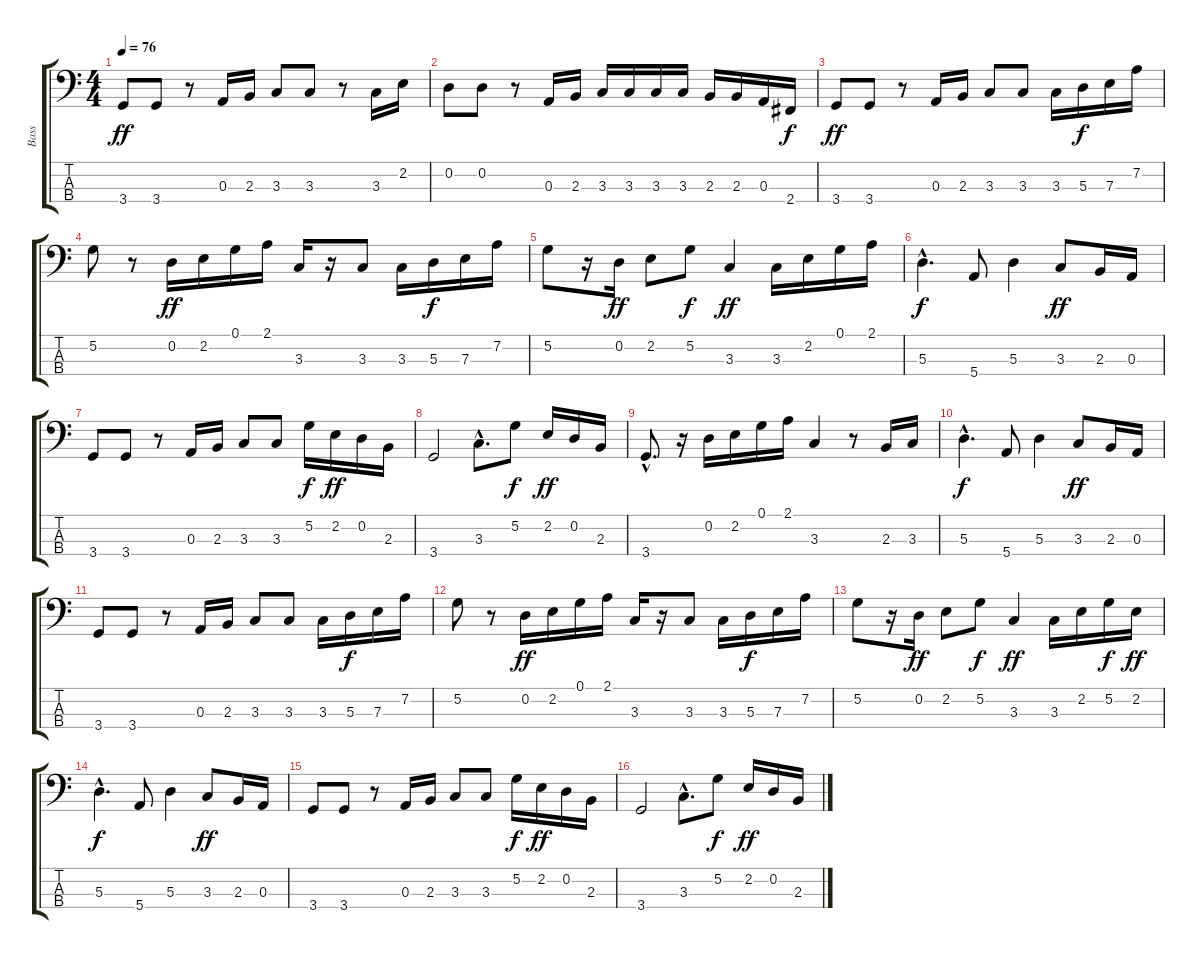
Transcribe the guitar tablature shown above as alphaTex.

\track ("Bass" "Bass") {instrument electricbassfinger}
\staff {score tabs}
\tuning (G2 D2 A1 E1) {hide}
\ts (4 4)
\tempo 76
\clef f4
\ks c
3.4.8{dy ff} 3.4.8 r.8 0.3.16 2.3.16 3.3.8 3.3.8 r.8 3.3.16 2.2.16 |
0.2.8 0.2.8 r.8 0.3.16 2.3.16 3.3.16 3.3.16 3.3.16 3.3.16 2.3.16 2.3.16 0.3.16 2.4.16{dy f} |
3.4.8{dy ff} 3.4.8 r.8 0.3.16 2.3.16 3.3.8 3.3.8 3.3.16 5.3.16{dy f} 7.3.16 7.2.16 |
5.2.8 r.8 0.2.16{dy ff} 2.2.16 0.1.16 2.1.16 3.3.16 r.16 3.3.8 3.3.16 5.3.16{dy f} 7.3.16 7.2.16 |
5.2.8 r.16 0.2.16{dy ff} 2.2.8 5.2.8{dy f} 3.3.4{dy ff} 3.3.16 2.2.16 0.1.16 2.1.16 |
5.3{hac}.4{d dy f} 5.4.8 5.3.4 3.3.8{dy ff} 2.3.16 0.3.16 |
3.4.8 3.4.8 r.8 0.3.16 2.3.16 3.3.8 3.3.8 5.2.16{dy f} 2.2.16{dy ff} 0.2.16 2.3.16 |
3.4.2 3.3{hac}.8{d} 5.2.8{dy f} 2.2.16{dy ff} 0.2.16 2.3.16 |
3.4{hac}.8{d} r.16 0.2.16 2.2.16 0.1.16 2.1.16 3.3.4 r.8 2.3.16 3.3.16 |
5.3{hac}.4{d dy f} 5.4.8 5.3.4 3.3.8{dy ff} 2.3.16 0.3.16 |
3.4.8 3.4.8 r.8 0.3.16 2.3.16 3.3.8 3.3.8 3.3.16 5.3.16{dy f} 7.3.16 7.2.16 |
5.2.8 r.8 0.2.16{dy ff} 2.2.16 0.1.16 2.1.16 3.3.16 r.16 3.3.8 3.3.16 5.3.16{dy f} 7.3.16 7.2.16 |
5.2.8 r.16 0.2.16{dy ff} 2.2.8 5.2.8{dy f} 3.3.4{dy ff} 3.3.16 2.2.16 5.2.16{dy f} 2.2.16{dy ff} |
5.3{hac}.4{d dy f} 5.4.8 5.3.4 3.3.8{dy ff} 2.3.16 0.3.16 |
3.4.8 3.4.8 r.8 0.3.16 2.3.16 3.3.8 3.3.8 5.2.16{dy f} 2.2.16{dy ff} 0.2.16 2.3.16 |
3.4.2 3.3{hac}.8{d} 5.2.8{dy f} 2.2.16{dy ff} 0.2.16 2.3.16
